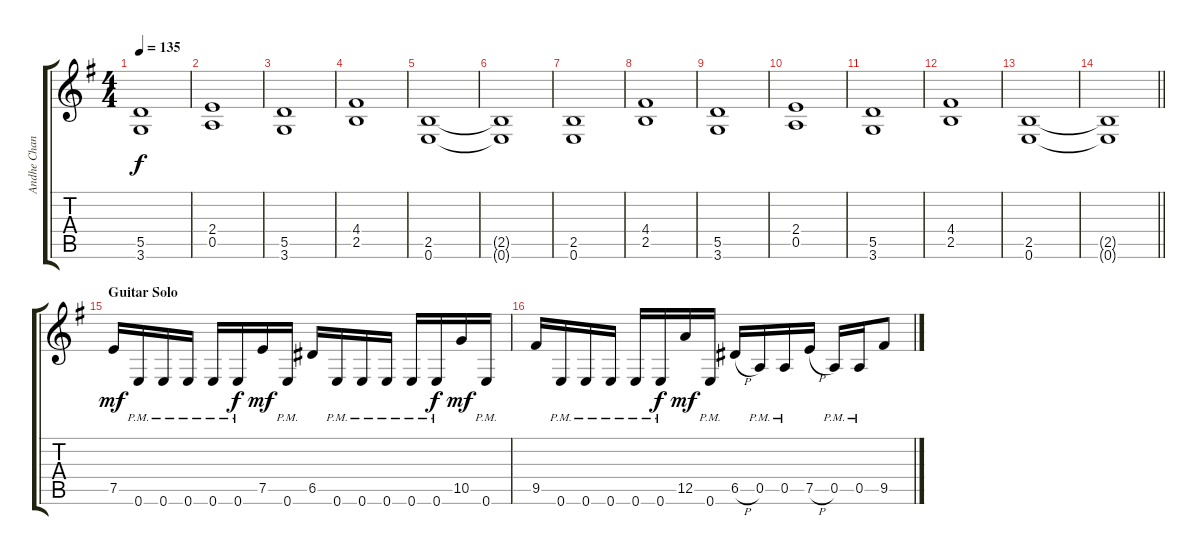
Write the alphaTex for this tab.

\track ("Andhe Chandler (guitar)" "Andhe Chan") {instrument distortionguitar}
\staff {score tabs}
\tuning (E4 B3 G3 D3 A2 E2) {hide}
\ts (4 4)
\tempo 135
\clef g2
\ks eminor
(5.5 3.6).1{dy f} |
(2.4 0.5).1 |
(5.5 3.6).1 |
(4.4 2.5).1 |
(2.5 0.6).1 |
(2.5{t} 0.6{t}).1 |
(2.5 0.6).1 |
(4.4 2.5).1 |
(5.5 3.6).1 |
(2.4 0.5).1 |
(5.5 3.6).1 |
(4.4 2.5).1 |
(2.5 0.6).1 |
\barLineRight lightlight
(2.5{t} 0.6{t}).1 |
\section ("" "Guitar Solo")
7.5.16{dy mf} 0.6{pm}.16 0.6{pm}.16 0.6{pm}.16 0.6{pm}.16 0.6{pm}.16{dy f} 7.5.16{dy mf} 0.6{pm}.16 6.5.16 0.6{pm}.16 0.6{pm}.16 0.6{pm}.16 0.6{pm}.16 0.6{pm}.16{dy f} 10.5.16{dy mf} 0.6{pm}.16 |
9.5.16 0.6{pm}.16 0.6{pm}.16 0.6{pm}.16 0.6{pm}.16 0.6{pm}.16{dy f} 12.5.16{dy mf} 0.6{pm}.16 6.5{h}.16 0.5{pm}.16 0.5{pm}.16 7.5{h}.16 0.5{pm}.16 0.5{pm}.16 9.5.8
